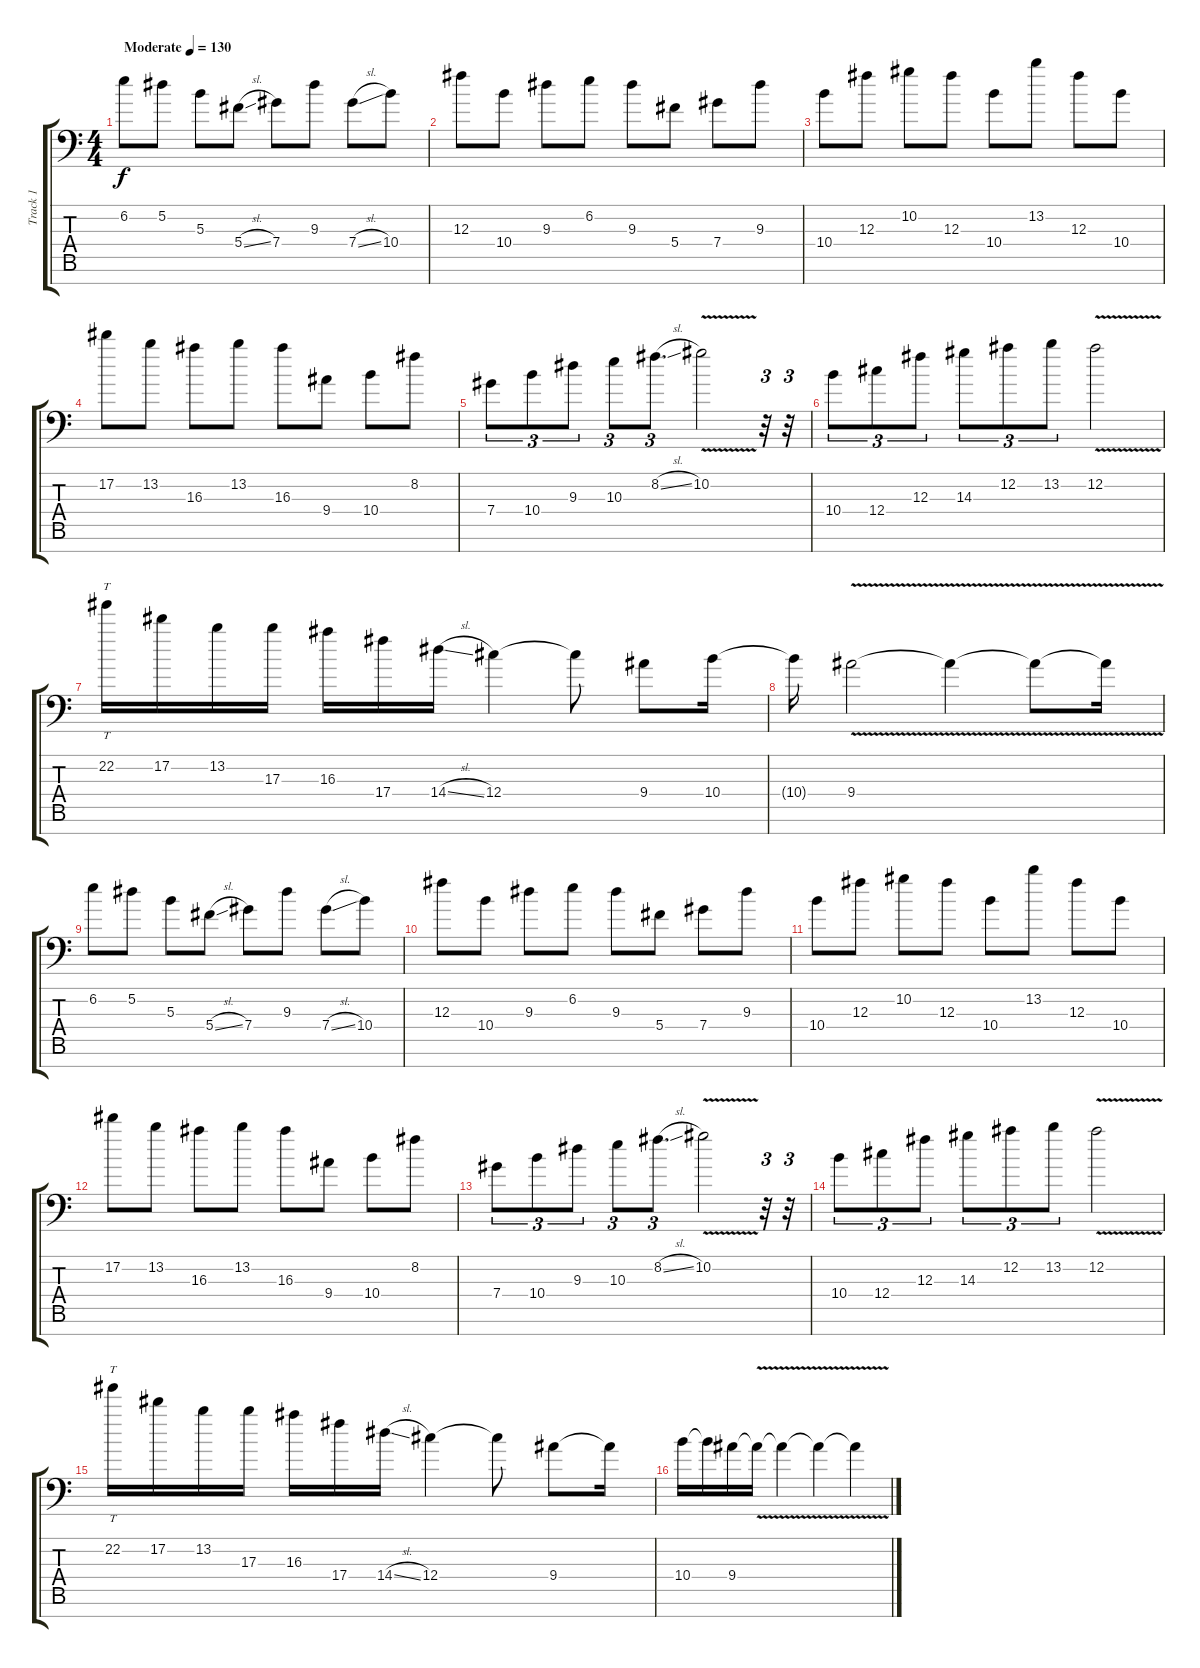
\track ("Track 1" "Track 1") {instrument acousticguitarsteel}
\staff {score tabs}
\tuning (Eb4 Bb3 Gb3 Db3 Ab2 Eb2 Ab1) {hide}
\ts (4 4)
\tempo (130 "Moderate")
\clef f4
\ks c
6.2.8{dy f instrument acousticguitarsteel} 5.2.8 5.3.8 5.4{sl}.8 7.4.8 9.3.8 7.4{sl}.8 10.4.8 |
12.3.8 10.4.8 9.3.8 6.2.8 9.3.8 5.4.8 7.4.8 9.3.8 |
10.4.8 12.3.8 10.2.8 12.3.8 10.4.8 13.2.8 12.3.8 10.4.8 |
17.2.8 13.2.8 16.3.8 13.2.8 16.3.8 9.4.8 10.4.8 8.2.8 |
7.4.8{tu (3 2)} 10.4.8{tu (3 2)} 9.3.8{tu (3 2)} 10.3.8{tu (3 2)} 8.2{sl}.8{d tu (3 2)} 10.2{v}.2 r.32{tu (3 2)} r.32{tu (3 2)} |
10.4.8{tu (3 2)} 12.4.8{tu (3 2)} 12.3.8{tu (3 2)} 14.3.8{tu (3 2)} 12.2.8{tu (3 2)} 13.2.8{tu (3 2)} 12.2{v}.2 |
22.2.16{tt} 17.2.16 13.2.16 17.3.16 16.3.16 17.4.16 14.4{sl}.16 12.4.4 12.4{t}.8 9.4.8 10.4.16 |
10.4{t}.16 9.4{v}.2 9.4{v t}.4 9.4{v t}.8 9.4{v t}.16 |
6.2.8 5.2.8 5.3.8 5.4{sl}.8 7.4.8 9.3.8 7.4{sl}.8 10.4.8 |
12.3.8 10.4.8 9.3.8 6.2.8 9.3.8 5.4.8 7.4.8 9.3.8 |
10.4.8 12.3.8 10.2.8 12.3.8 10.4.8 13.2.8 12.3.8 10.4.8 |
17.2.8 13.2.8 16.3.8 13.2.8 16.3.8 9.4.8 10.4.8 8.2.8 |
7.4.8{tu (3 2)} 10.4.8{tu (3 2)} 9.3.8{tu (3 2)} 10.3.8{tu (3 2)} 8.2{sl}.8{d tu (3 2)} 10.2{v}.2 r.32{tu (3 2)} r.32{tu (3 2)} |
10.4.8{tu (3 2)} 12.4.8{tu (3 2)} 12.3.8{tu (3 2)} 14.3.8{tu (3 2)} 12.2.8{tu (3 2)} 13.2.8{tu (3 2)} 12.2{v}.2 |
22.2.16{tt} 17.2.16 13.2.16 17.3.16 16.3.16 17.4.16 14.4{sl}.16 12.4.4 12.4{t}.8 9.4.8 9.4{t}.16 |
10.4.16 10.4{t}.16 9.4.16 9.4{v t}.16 9.4{v t}.4 9.4{v t}.4 9.4{v t}.4
